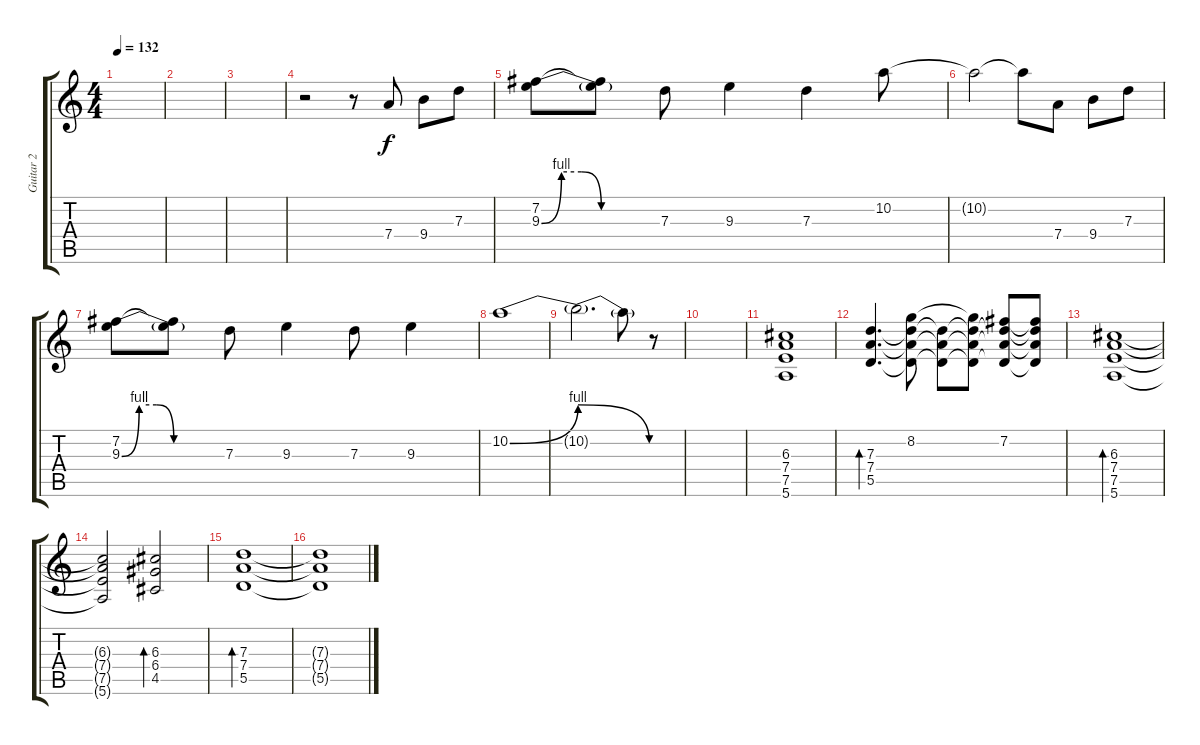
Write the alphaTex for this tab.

\track ("Guitar 2" "Guitar 2") {instrument overdrivenguitar}
\staff {score tabs}
\tuning (E4 B3 G3 D3 A2 E2) {hide}
\ts (4 4)
\tempo 132
\clef g2
\ks c
|
|
|
r.2 r.8 7.4.8 9.4.8 7.3.8 |
(7.2 9.3{be (custom 0 0 10 4 20 4 30 0 60 0)}).8 (7.2{t} 9.3{t}).8 7.3.8 9.3.4 7.3.4 10.2.8 |
10.2{t}.2 10.2{t}.8 7.4.8 9.4.8 7.3.8 |
(7.2 9.3{be (custom 0 0 10 4 20 4 30 0 60 0)}).8 (7.2{t} 9.3{t}).8 7.3.8 9.3.4 7.3.8 9.3.4 |
10.2{be (bend 0 0 60 4)}.1 |
10.2{be (release 0 4 60 0) t}.2{d} 10.2{t}.8 r.8 |
|
(6.3 7.4 7.5 5.6).1 |
(7.3 7.4 5.5).4{d bd 240} (8.2 7.3{t} 7.4{t} 5.5{t}).8 (7.3{t} 7.4{t} 5.5{t}).8 (8.2{t} 7.3{t} 7.4{t} 5.5{t}).8 (7.2 7.3{t} 7.4{t} 5.5{t}).8 (7.2{t} 7.3{t} 7.4{t} 5.5{t}).8 |
(6.3 7.4 7.5 5.6).1{bd 240} |
(6.3{t} 7.4{t} 7.5{t} 5.6{t}).2 (6.3 6.4 4.5).2{bd 240} |
(7.3 7.4 5.5).1{bd 240} |
(7.3{t} 7.4{t} 5.5{t}).1
